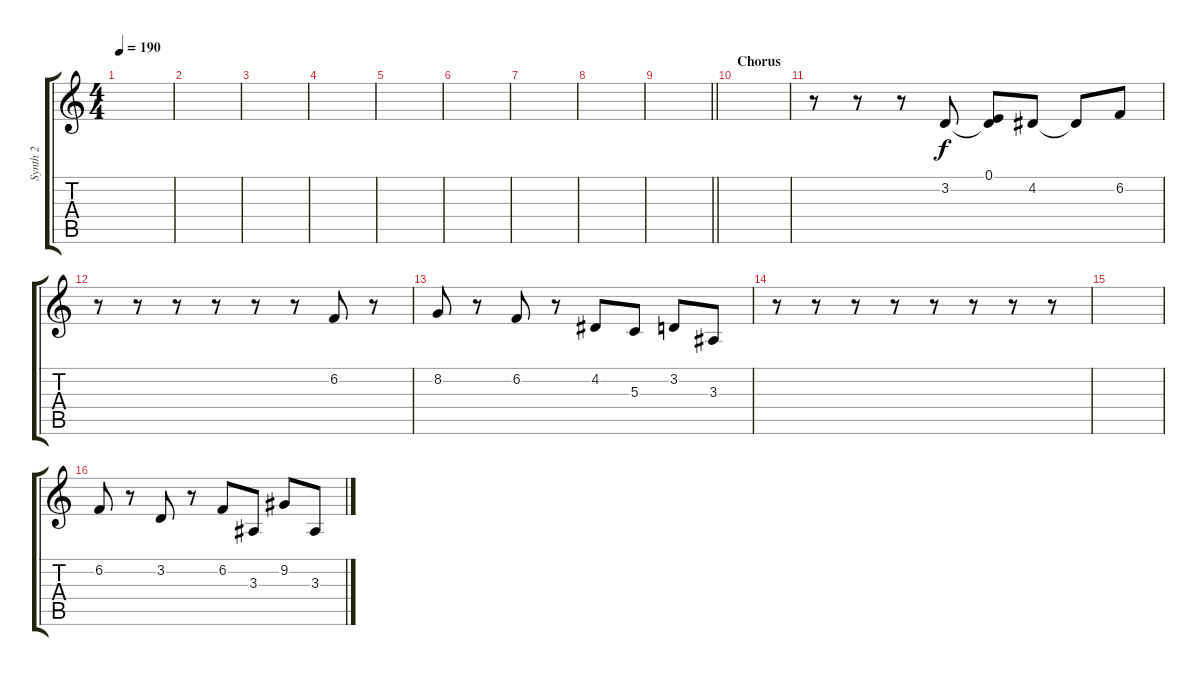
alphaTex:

\track ("Synth 2" "Synth 2") {instrument lead2sawtooth}
\staff {score tabs}
\tuning (E4 B3 G3 D3 A2 E2) {hide}
\ts (4 4)
\tempo 190
\clef g2
\ks c
|
|
|
|
|
|
|
|
\barLineRight lightlight
|
\section ("" "Chorus")
|
r.8 r.8 r.8 3.2.8 (0.1 3.2{t}).8 4.2.8 4.2{t}.8 6.2.8 |
r.8 r.8 r.8 r.8 r.8 r.8 6.2.8 r.8 |
8.2.8 r.8 6.2.8 r.8 4.2.8 5.3.8 3.2.8 3.3.8 |
r.8 r.8 r.8 r.8 r.8 r.8 r.8 r.8 |
|
6.2.8 r.8 3.2.8 r.8 6.2.8 3.3.8 9.2.8 3.3.8
